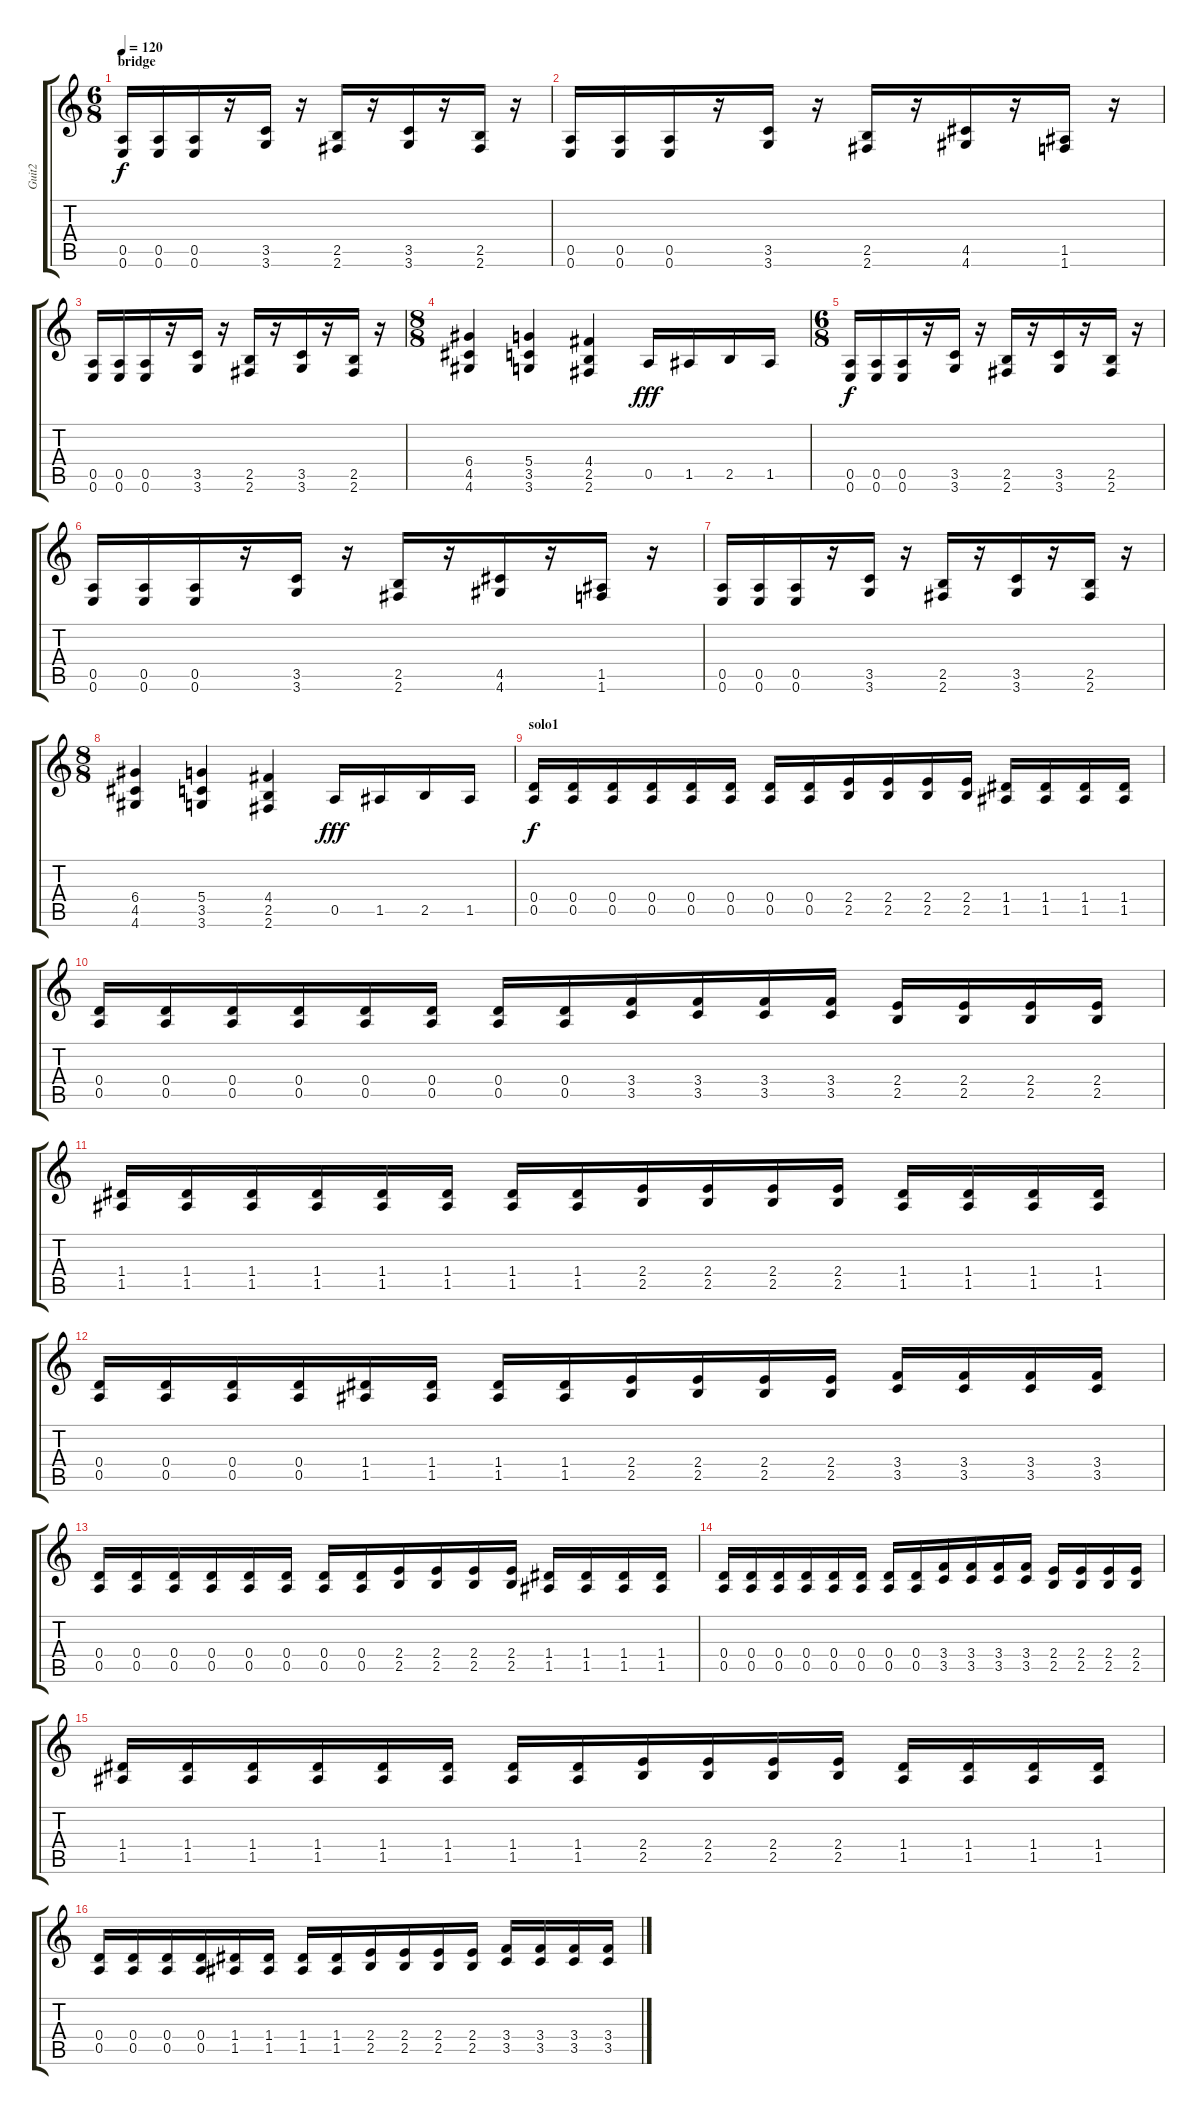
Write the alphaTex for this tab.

\track ("Guit2" "Guit2") {instrument overdrivenguitar}
\staff {score tabs}
\tuning (E4 B3 G3 D3 A2 E2) {hide}
\ts (6 8)
\section ("" "bridge")
\tempo 120
\clef g2
\ks c
(0.5 0.6).16{dy f} (0.5 0.6).16 (0.5 0.6).16 r.16 (3.5 3.6).16 r.16 (2.5 2.6).16 r.16 (3.5 3.6).16 r.16 (2.5 2.6).16 r.16 |
(0.5 0.6).16 (0.5 0.6).16 (0.5 0.6).16 r.16 (3.5 3.6).16 r.16 (2.5 2.6).16 r.16 (4.5 4.6).16 r.16 (1.5 1.6).16 r.16 |
(0.5 0.6).16 (0.5 0.6).16 (0.5 0.6).16 r.16 (3.5 3.6).16 r.16 (2.5 2.6).16 r.16 (3.5 3.6).16 r.16 (2.5 2.6).16 r.16 |
\ts (8 8)
(6.4 4.5 4.6).4 (5.4 3.5 3.6).4 (4.4 2.5 2.6).4 0.5.16{dy fff} 1.5.16 2.5.16 1.5.16 |
\ts (6 8)
(0.5 0.6).16{dy f} (0.5 0.6).16 (0.5 0.6).16 r.16 (3.5 3.6).16 r.16 (2.5 2.6).16 r.16 (3.5 3.6).16 r.16 (2.5 2.6).16 r.16 |
(0.5 0.6).16 (0.5 0.6).16 (0.5 0.6).16 r.16 (3.5 3.6).16 r.16 (2.5 2.6).16 r.16 (4.5 4.6).16 r.16 (1.5 1.6).16 r.16 |
(0.5 0.6).16 (0.5 0.6).16 (0.5 0.6).16 r.16 (3.5 3.6).16 r.16 (2.5 2.6).16 r.16 (3.5 3.6).16 r.16 (2.5 2.6).16 r.16 |
\ts (8 8)
(6.4 4.5 4.6).4 (5.4 3.5 3.6).4 (4.4 2.5 2.6).4 0.5.16{dy fff} 1.5.16 2.5.16 1.5.16 |
\section ("" "solo1")
(0.4 0.5).16{dy f} (0.4 0.5).16 (0.4 0.5).16 (0.4 0.5).16 (0.4 0.5).16 (0.4 0.5).16 (0.4 0.5).16 (0.4 0.5).16 (2.4 2.5).16 (2.4 2.5).16 (2.4 2.5).16 (2.4 2.5).16 (1.4 1.5).16 (1.4 1.5).16 (1.4 1.5).16 (1.4 1.5).16 |
(0.4 0.5).16 (0.4 0.5).16 (0.4 0.5).16 (0.4 0.5).16 (0.4 0.5).16 (0.4 0.5).16 (0.4 0.5).16 (0.4 0.5).16 (3.4 3.5).16 (3.4 3.5).16 (3.4 3.5).16 (3.4 3.5).16 (2.4 2.5).16 (2.4 2.5).16 (2.4 2.5).16 (2.4 2.5).16 |
(1.4 1.5).16 (1.4 1.5).16 (1.4 1.5).16 (1.4 1.5).16 (1.4 1.5).16 (1.4 1.5).16 (1.4 1.5).16 (1.4 1.5).16 (2.4 2.5).16 (2.4 2.5).16 (2.4 2.5).16 (2.4 2.5).16 (1.4 1.5).16 (1.4 1.5).16 (1.4 1.5).16 (1.4 1.5).16 |
(0.4 0.5).16 (0.4 0.5).16 (0.4 0.5).16 (0.4 0.5).16 (1.4 1.5).16 (1.4 1.5).16 (1.4 1.5).16 (1.4 1.5).16 (2.4 2.5).16 (2.4 2.5).16 (2.4 2.5).16 (2.4 2.5).16 (3.4 3.5).16 (3.4 3.5).16 (3.4 3.5).16 (3.4 3.5).16 |
(0.4 0.5).16 (0.4 0.5).16 (0.4 0.5).16 (0.4 0.5).16 (0.4 0.5).16 (0.4 0.5).16 (0.4 0.5).16 (0.4 0.5).16 (2.4 2.5).16 (2.4 2.5).16 (2.4 2.5).16 (2.4 2.5).16 (1.4 1.5).16 (1.4 1.5).16 (1.4 1.5).16 (1.4 1.5).16 |
(0.4 0.5).16 (0.4 0.5).16 (0.4 0.5).16 (0.4 0.5).16 (0.4 0.5).16 (0.4 0.5).16 (0.4 0.5).16 (0.4 0.5).16 (3.4 3.5).16 (3.4 3.5).16 (3.4 3.5).16 (3.4 3.5).16 (2.4 2.5).16 (2.4 2.5).16 (2.4 2.5).16 (2.4 2.5).16 |
(1.4 1.5).16 (1.4 1.5).16 (1.4 1.5).16 (1.4 1.5).16 (1.4 1.5).16 (1.4 1.5).16 (1.4 1.5).16 (1.4 1.5).16 (2.4 2.5).16 (2.4 2.5).16 (2.4 2.5).16 (2.4 2.5).16 (1.4 1.5).16 (1.4 1.5).16 (1.4 1.5).16 (1.4 1.5).16 |
(0.4 0.5).16 (0.4 0.5).16 (0.4 0.5).16 (0.4 0.5).16 (1.4 1.5).16 (1.4 1.5).16 (1.4 1.5).16 (1.4 1.5).16 (2.4 2.5).16 (2.4 2.5).16 (2.4 2.5).16 (2.4 2.5).16 (3.4 3.5).16 (3.4 3.5).16 (3.4 3.5).16 (3.4 3.5).16
